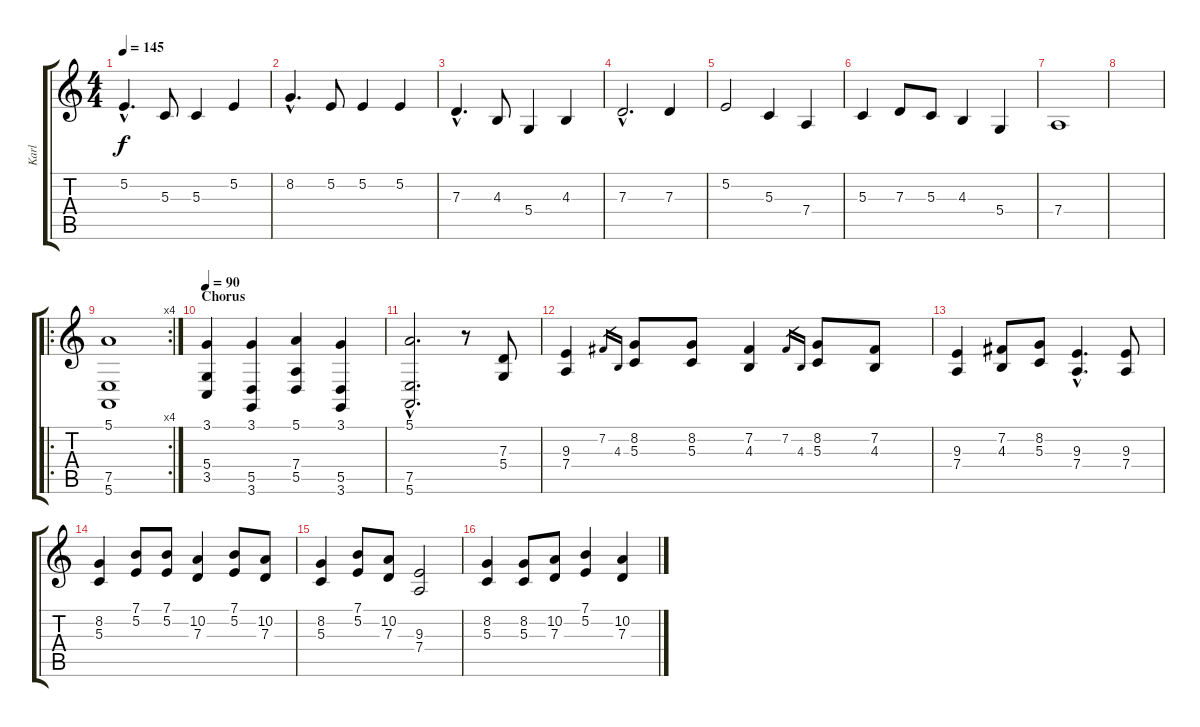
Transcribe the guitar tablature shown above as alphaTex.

\track ("Karl" "Karl") {instrument stringensemble1}
\staff {score tabs}
\tuning (E4 B3 G3 D3 A2 E2) {hide}
\ts (4 4)
\tempo 145
\clef g2
\ks c
5.2{hac}.4{d dy f} 5.3.8 5.3.4 5.2.4 |
8.2{hac}.4{d} 5.2.8 5.2.4 5.2.4 |
7.3{hac}.4{d} 4.3.8 5.4.4 4.3.4 |
7.3{hac}.2{d} 7.3.4 |
5.2.2 5.3.4 7.4.4 |
5.3.4 7.3.8 5.3.8 4.3.4 5.4.4 |
7.4.1 |
|
\ro
\rc 4
(5.1 7.5 5.6).1 |
\section ("" "Chorus")
\tempo 90
(3.1 5.4 3.5).4 (3.1 5.5 3.6).4 (5.1 7.4 5.5).4 (3.1 5.5 3.6).4 |
(5.1{hac} 7.5{hac} 5.6{hac}).2{d} r.8 (7.3 5.4).8 |
(9.3 7.4).4 7.2.16{gr} 4.3.16{gr} (8.2 5.3).8 (8.2 5.3).8 (7.2 4.3).4 7.2.16{gr} 4.3.16{gr} (8.2 5.3).8 (7.2 4.3).8 |
(9.3 7.4).4 (7.2 4.3).8 (8.2 5.3).8 (9.3{hac} 7.4{hac}).4{d} (9.3 7.4).8 |
(8.2 5.3).4 (7.1 5.2).8 (7.1 5.2).8 (10.2 7.3).4 (7.1 5.2).8 (10.2 7.3).8 |
(8.2 5.3).4 (7.1 5.2).8 (10.2 7.3).8 (9.3 7.4).2 |
(8.2 5.3).4 (8.2 5.3).8 (10.2 7.3).8 (7.1 5.2).4 (10.2 7.3).4
